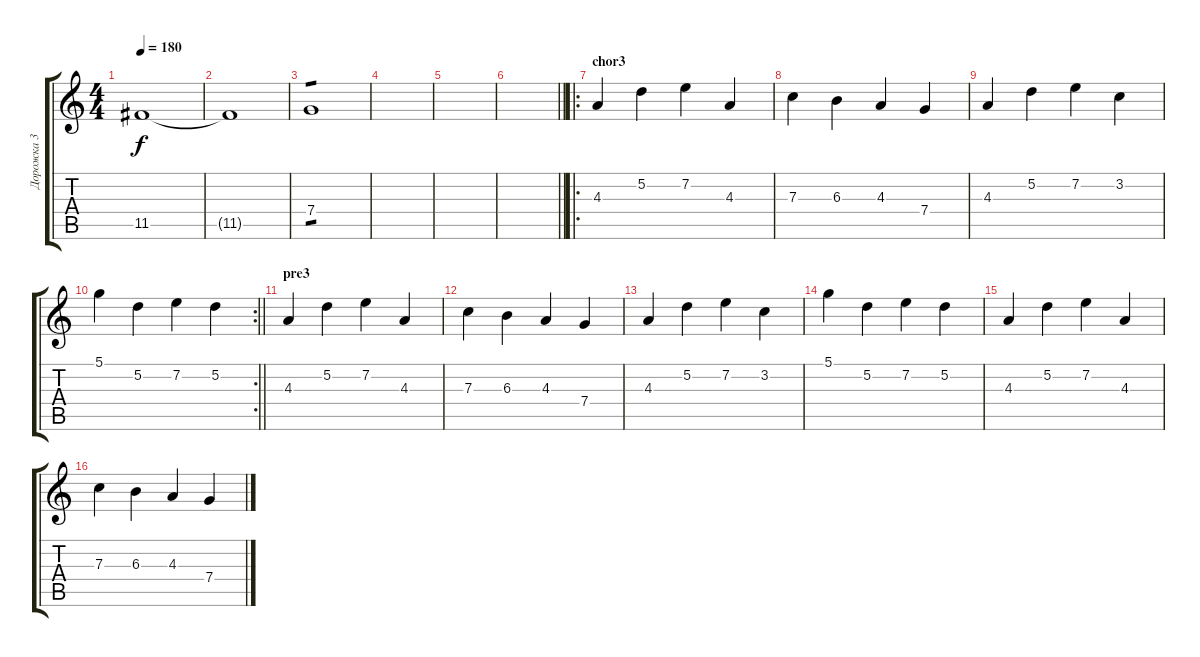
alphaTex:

\track ("Дорожка 3" "Дорожка 3") {instrument distortionguitar}
\staff {score tabs}
\tuning (D4 A3 F3 C3 G2 C2) {hide}
\ts (4 4)
\tempo 180
\clef g2
\ks c
11.5.1{dy f} |
11.5{t}.1 |
7.4.1{tp 1} |
|
|
\barLineRight lightlight
|
\ro
\section ("" "chor3")
4.3.4 5.2.4 7.2.4 4.3.4 |
7.3.4 6.3.4 4.3.4 7.4.4 |
4.3.4 5.2.4 7.2.4 3.2.4 |
\rc 2
\barLineRight lightlight
5.1.4 5.2.4 7.2.4 5.2.4 |
\section ("" "pre3")
4.3.4 5.2.4 7.2.4 4.3.4 |
7.3.4 6.3.4 4.3.4 7.4.4 |
4.3.4 5.2.4 7.2.4 3.2.4 |
5.1.4 5.2.4 7.2.4 5.2.4 |
4.3.4 5.2.4 7.2.4 4.3.4 |
7.3.4 6.3.4 4.3.4 7.4.4
